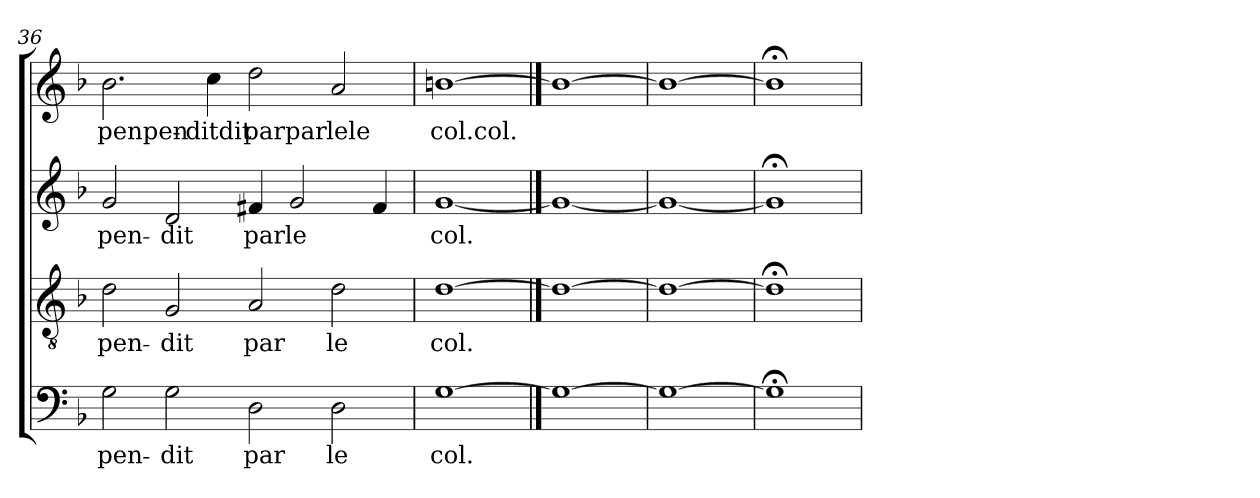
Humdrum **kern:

**kern	**text	**kern	**text	**kern	**text	**kern	**text
*part4	*part4	*part3	*part3	*part2	*part2	*part1	*part1
*staff4	*staff4	*staff3	*staff3	*staff2	*staff2	*staff1	*staff1
*clefF4	*	*clefGv2	*	*clefG2	*	*clefG2	*
*k[b-]	*	*k[b-]	*	*k[b-]	*	*k[b-]	*
=36	=36	=36	=36	=36	=36	=36	=36
2G	pen-	2d	pen-	2g	pen-	2.b-	penpen-
2G	-dit	2G	-dit	2d	-dit	.	.
.	.	.	.	.	.	4cc	-ditdit
2D	par	2A	par	4f#X	par	2dd	parpar
.	.	.	.	2g	le	.	.
2D	le	2d	le	.	.	2a	lele
.	.	.	.	4f#	.	.	.
=37	=37	=37	=37	=37	=37	=37	=37
[1G	col.	[1d	col.	[1g	col.	[1bn	col.col.
==38	==38	==38	==38	==38	==38	==38	==38
1G_	.	1d_	.	1g_	.	1b_	.
=39	=39	=39	=39	=39	=39	=39	=39
1G_	.	1d_	.	1g_	.	1b_	.
=40	=40	=40	=40	=40	=40	=40	=40
1G;<]	.	1d;<]	.	1g;<]	.	1b;<]	.
=	=	=	=	=	=	=	=
*-	*-	*-	*-	*-	*-	*-	*-
